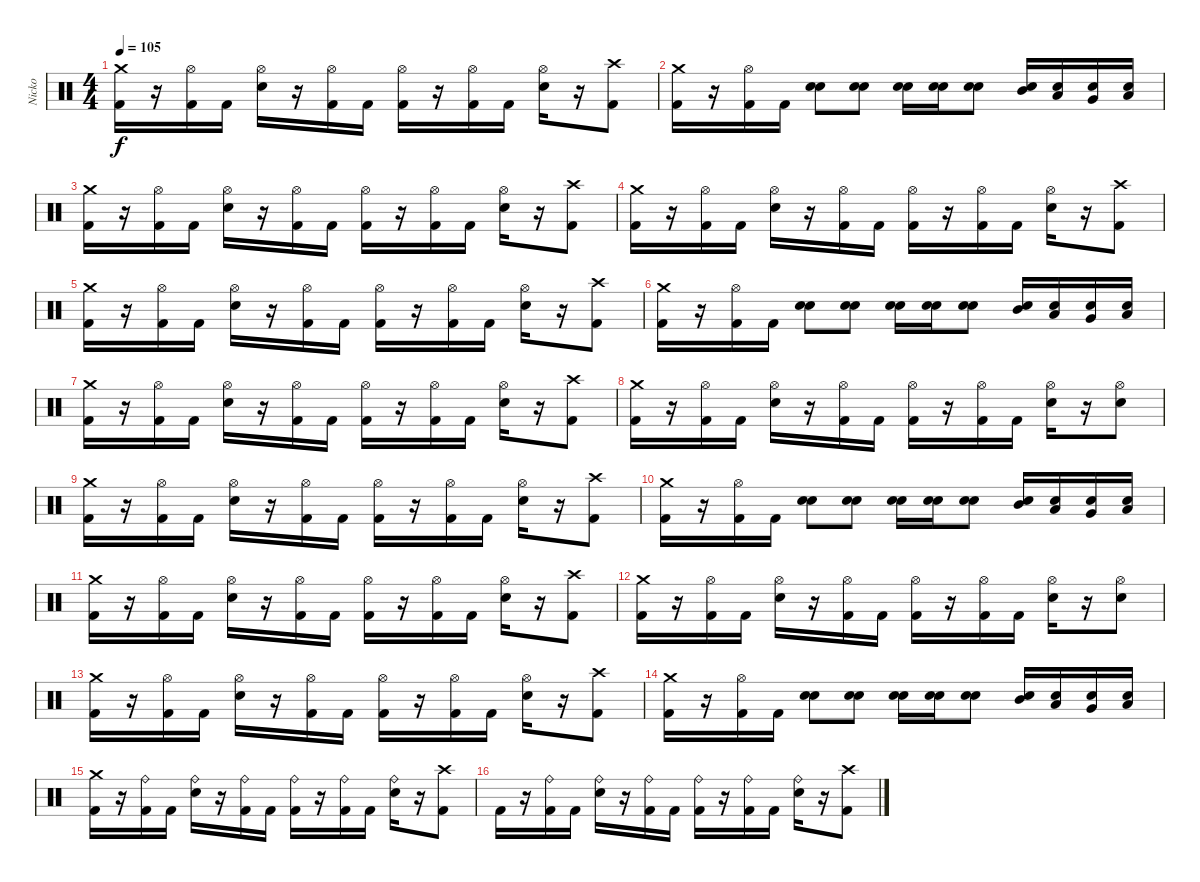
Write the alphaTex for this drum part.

\track ("Nicko" "Nicko") {instrument percussion}
\staff {score}
\articulation defaults
\ts (4 4)
\tempo 105
\clef neutral
\ks c
("Crash medium (hit)" "Kick (hit) 2").16{dy f} r.16 ("Hi-Hat (open)" "Kick (hit) 2").16 "Kick (hit) 2".16 ("Hi-Hat (open)" "Snare (hit) 2").16 r.16 ("Hi-Hat (open)" "Kick (hit) 2").16 "Kick (hit) 2".16 ("Hi-Hat (open)" "Kick (hit) 2").16 r.16 ("Hi-Hat (open)" "Kick (hit) 2").16 "Kick (hit) 2".16 ("Hi-Hat (open)" "Snare (hit) 2").16 r.16 ("Crash high (hit)" "Kick (hit) 2").8 |
("Crash medium (hit)" "Kick (hit) 2").16 r.16 ("Hi-Hat (open)" "Kick (hit) 2").16 "Kick (hit) 2".16 ("Snare (hit)" "Snare (hit) 2").8 ("Snare (hit)" "Snare (hit) 2").8 ("Snare (hit)" "Snare (hit) 2").16 ("Snare (hit)" "Snare (hit) 2").16 ("Snare (hit)" "Snare (hit) 2").8 ("Snare (hit)" "Mid Tom (hit)").16 ("Snare (hit)" "Low Tom (hit)").16 ("Snare (hit)" "Very Low Tom (hit)").16 ("Snare (hit)" "Low Floor Tom (hit)").16 |
("Crash medium (hit)" "Kick (hit) 2").16 r.16 ("Hi-Hat (open)" "Kick (hit) 2").16 "Kick (hit) 2".16 ("Hi-Hat (open)" "Snare (hit) 2").16 r.16 ("Hi-Hat (open)" "Kick (hit) 2").16 "Kick (hit) 2".16 ("Hi-Hat (open)" "Kick (hit) 2").16 r.16 ("Hi-Hat (open)" "Kick (hit) 2").16 "Kick (hit) 2".16 ("Hi-Hat (open)" "Snare (hit) 2").16 r.16 ("Crash high (hit)" "Kick (hit) 2").8 |
("Crash medium (hit)" "Kick (hit) 2").16 r.16 ("Hi-Hat (open)" "Kick (hit) 2").16 "Kick (hit) 2".16 ("Hi-Hat (open)" "Snare (hit) 2").16 r.16 ("Hi-Hat (open)" "Kick (hit) 2").16 "Kick (hit) 2".16 ("Hi-Hat (open)" "Kick (hit) 2").16 r.16 ("Hi-Hat (open)" "Kick (hit) 2").16 "Kick (hit) 2".16 ("Hi-Hat (open)" "Snare (hit) 2").16 r.16 ("Crash high (hit)" "Kick (hit) 2").8 |
("Crash medium (hit)" "Kick (hit) 2").16 r.16 ("Hi-Hat (open)" "Kick (hit) 2").16 "Kick (hit) 2".16 ("Hi-Hat (open)" "Snare (hit) 2").16 r.16 ("Hi-Hat (open)" "Kick (hit) 2").16 "Kick (hit) 2".16 ("Hi-Hat (open)" "Kick (hit) 2").16 r.16 ("Hi-Hat (open)" "Kick (hit) 2").16 "Kick (hit) 2".16 ("Hi-Hat (open)" "Snare (hit) 2").16 r.16 ("Crash high (hit)" "Kick (hit) 2").8 |
("Crash medium (hit)" "Kick (hit) 2").16 r.16 ("Hi-Hat (open)" "Kick (hit) 2").16 "Kick (hit) 2".16 ("Snare (hit)" "Snare (hit) 2").8 ("Snare (hit)" "Snare (hit) 2").8 ("Snare (hit)" "Snare (hit) 2").16 ("Snare (hit)" "Snare (hit) 2").16 ("Snare (hit)" "Snare (hit) 2").8 ("Snare (hit)" "Mid Tom (hit)").16 ("Snare (hit)" "Low Tom (hit)").16 ("Snare (hit)" "Very Low Tom (hit)").16 ("Snare (hit)" "Low Floor Tom (hit)").16 |
("Crash medium (hit)" "Kick (hit) 2").16 r.16 ("Hi-Hat (open)" "Kick (hit) 2").16 "Kick (hit) 2".16 ("Hi-Hat (open)" "Snare (hit) 2").16 r.16 ("Hi-Hat (open)" "Kick (hit) 2").16 "Kick (hit) 2".16 ("Hi-Hat (open)" "Kick (hit) 2").16 r.16 ("Hi-Hat (open)" "Kick (hit) 2").16 "Kick (hit) 2".16 ("Hi-Hat (open)" "Snare (hit) 2").16 r.16 ("Crash high (hit)" "Kick (hit) 2").8 |
("Crash medium (hit)" "Kick (hit) 2").16 r.16 ("Hi-Hat (open)" "Kick (hit) 2").16 "Kick (hit) 2".16 ("Hi-Hat (open)" "Snare (hit) 2").16 r.16 ("Hi-Hat (open)" "Kick (hit) 2").16 "Kick (hit) 2".16 ("Hi-Hat (open)" "Kick (hit) 2").16 r.16 ("Hi-Hat (open)" "Kick (hit) 2").16 "Kick (hit) 2".16 ("Hi-Hat (open)" "Snare (hit) 2").16 r.16 ("Hi-Hat (open)" "Snare (hit) 2").8 |
("Crash medium (hit)" "Kick (hit) 2").16 r.16 ("Hi-Hat (open)" "Kick (hit) 2").16 "Kick (hit) 2".16 ("Hi-Hat (open)" "Snare (hit) 2").16 r.16 ("Hi-Hat (open)" "Kick (hit) 2").16 "Kick (hit) 2".16 ("Hi-Hat (open)" "Kick (hit) 2").16 r.16 ("Hi-Hat (open)" "Kick (hit) 2").16 "Kick (hit) 2".16 ("Hi-Hat (open)" "Snare (hit) 2").16 r.16 ("Crash high (hit)" "Kick (hit) 2").8 |
("Crash medium (hit)" "Kick (hit) 2").16 r.16 ("Hi-Hat (open)" "Kick (hit) 2").16 "Kick (hit) 2".16 ("Snare (hit)" "Snare (hit) 2").8 ("Snare (hit)" "Snare (hit) 2").8 ("Snare (hit)" "Snare (hit) 2").16 ("Snare (hit)" "Snare (hit) 2").16 ("Snare (hit)" "Snare (hit) 2").8 ("Snare (hit)" "Mid Tom (hit)").16 ("Snare (hit)" "Low Tom (hit)").16 ("Snare (hit)" "Very Low Tom (hit)").16 ("Snare (hit)" "Low Floor Tom (hit)").16 |
("Crash medium (hit)" "Kick (hit) 2").16 r.16 ("Hi-Hat (open)" "Kick (hit) 2").16 "Kick (hit) 2".16 ("Hi-Hat (open)" "Snare (hit) 2").16 r.16 ("Hi-Hat (open)" "Kick (hit) 2").16 "Kick (hit) 2".16 ("Hi-Hat (open)" "Kick (hit) 2").16 r.16 ("Hi-Hat (open)" "Kick (hit) 2").16 "Kick (hit) 2".16 ("Hi-Hat (open)" "Snare (hit) 2").16 r.16 ("Crash high (hit)" "Kick (hit) 2").8 |
("Crash medium (hit)" "Kick (hit) 2").16 r.16 ("Hi-Hat (open)" "Kick (hit) 2").16 "Kick (hit) 2".16 ("Hi-Hat (open)" "Snare (hit) 2").16 r.16 ("Hi-Hat (open)" "Kick (hit) 2").16 "Kick (hit) 2".16 ("Hi-Hat (open)" "Kick (hit) 2").16 r.16 ("Hi-Hat (open)" "Kick (hit) 2").16 "Kick (hit) 2".16 ("Hi-Hat (open)" "Snare (hit) 2").16 r.16 ("Hi-Hat (open)" "Snare (hit) 2").8 |
("Crash medium (hit)" "Kick (hit) 2").16 r.16 ("Hi-Hat (open)" "Kick (hit) 2").16 "Kick (hit) 2".16 ("Hi-Hat (open)" "Snare (hit) 2").16 r.16 ("Hi-Hat (open)" "Kick (hit) 2").16 "Kick (hit) 2".16 ("Hi-Hat (open)" "Kick (hit) 2").16 r.16 ("Hi-Hat (open)" "Kick (hit) 2").16 "Kick (hit) 2".16 ("Hi-Hat (open)" "Snare (hit) 2").16 r.16 ("Crash high (hit)" "Kick (hit) 2").8 |
("Crash medium (hit)" "Kick (hit) 2").16 r.16 ("Hi-Hat (open)" "Kick (hit) 2").16 "Kick (hit) 2".16 ("Snare (hit)" "Snare (hit) 2").8 ("Snare (hit)" "Snare (hit) 2").8 ("Snare (hit)" "Snare (hit) 2").16 ("Snare (hit)" "Snare (hit) 2").16 ("Snare (hit)" "Snare (hit) 2").8 ("Snare (hit)" "Mid Tom (hit)").16 ("Snare (hit)" "Low Tom (hit)").16 ("Snare (hit)" "Very Low Tom (hit)").16 ("Snare (hit)" "Low Floor Tom (hit)").16 |
("Crash medium (hit)" "Kick (hit) 2").16 r.16 ("Ride (bell)" "Kick (hit) 2").16 "Kick (hit) 2".16 ("Ride (bell)" "Snare (hit) 2").16 r.16 ("Ride (bell)" "Kick (hit) 2").16 "Kick (hit) 2".16 ("Ride (bell)" "Kick (hit) 2").16 r.16 ("Ride (bell)" "Kick (hit) 2").16 "Kick (hit) 2".16 ("Ride (bell)" "Snare (hit) 2").16 r.16 ("Crash high (hit)" "Kick (hit) 2").8 |
"Kick (hit) 2".16 r.16 ("Ride (bell)" "Kick (hit) 2").16 "Kick (hit) 2".16 ("Ride (bell)" "Snare (hit) 2").16 r.16 ("Ride (bell)" "Kick (hit) 2").16 "Kick (hit) 2".16 ("Ride (bell)" "Kick (hit) 2").16 r.16 ("Ride (bell)" "Kick (hit) 2").16 "Kick (hit) 2".16 ("Ride (bell)" "Snare (hit) 2").16 r.16 ("Crash high (hit)" "Kick (hit) 2").8
